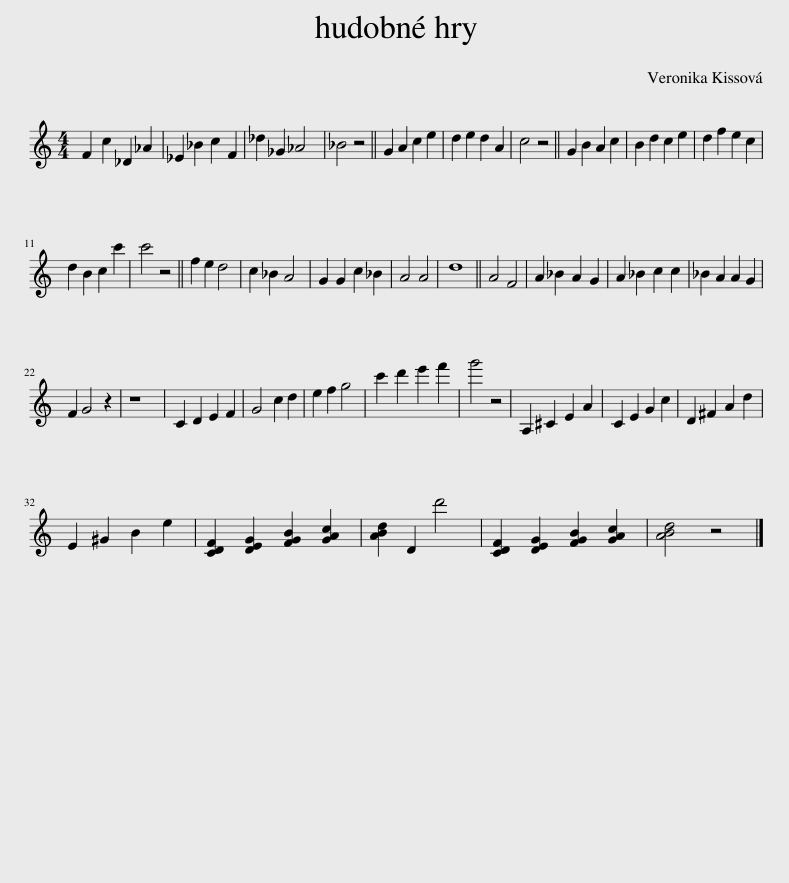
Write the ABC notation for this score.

X:1
L:1/8
M:4/4
I:linebreak $
K:C
V:1 treble
V:1
 F2 c2 _D2 _A2 | _E2 _B2 c2 F2 | _d2 _G2 _A4 | _B4 z4 || G2 A2 c2 e2 | %5
 d2 e2 d2 A2 | c4 z4 || G2 B2 A2 c2 | B2 d2 c2 e2 | d2 f2 e2 c2 |$ %10
 d2 B2 c2 c'2 | c'4 z4 || f2 e2 d4 | c2 _B2 A4 | G2 G2 c2 _B2 | %15
 A4 A4 | d8 || A4 F4 | A2 _B2 A2 G2 | A2 _B2 c2 c2 | %20
 _B2 A2 A2 G2 |$ F2 G4 z2 | z8 | C2 D2 E2 F2 | G4 c2 d2 | %25
 e2 f2 g4 | c'2 d'2 e'2 f'2 | g'4 z4 | A,2 ^C2 E2 A2 | C2 E2 G2 c2 | %30
 D2 ^F2 A2 d2 |$ E2 ^G2 B2 e2 | [CDF]2 [DEG]2 [FGB]2 [GAc]2 | [ABd]2 D2 d'4 | [CDF]2 [DEG]2 [FGB]2 [GAc]2 | %35
 [ABd]4 z4 |] %36
